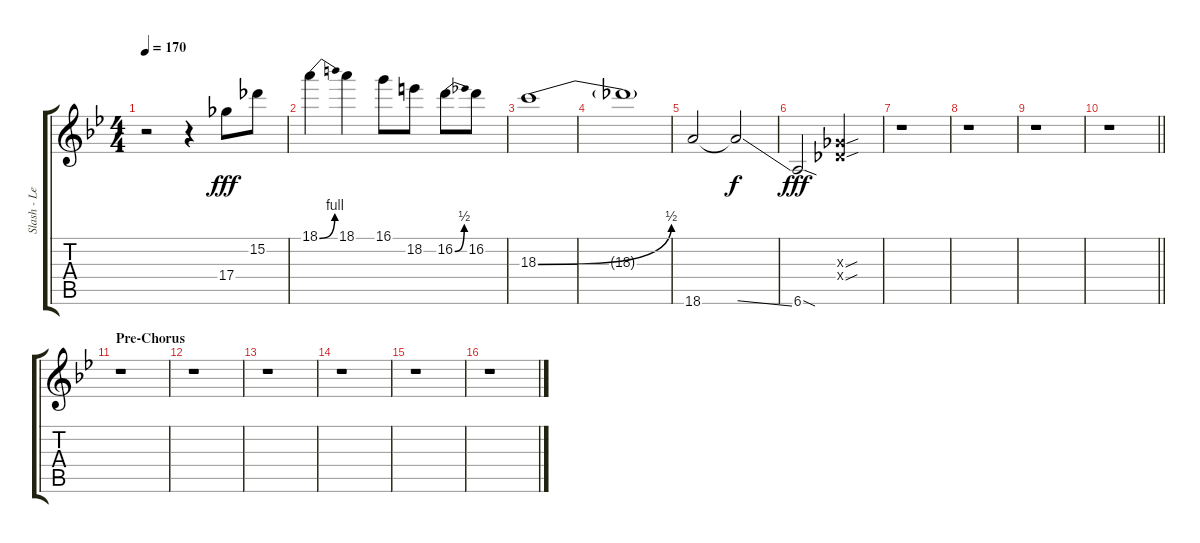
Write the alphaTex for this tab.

\track ("Slash - Lead Guitar" "Slash - Le") {instrument distortionguitar}
\staff {score tabs}
\tuning (Eb4 Bb3 Gb3 Db3 Ab2 Eb2) {hide}
\ts (4 4)
\tempo 170
\clef g2
\ks bb
r.2{dy fff} r.4 17.4.8 15.2.8 |
18.1{be (bend 0 0 60 4)}.4 18.1.4 16.1.8 18.2.8 16.2{be (bend 0 0 60 2)}.8 16.2.8 |
18.3{be (bend 0 0 60 2)}.1 |
18.3{t}.1{volume 0} |
18.6.2{volume 16} 18.6{ss t}.2{dy f} |
6.6{sod}.2{dy fff} (0.3{sou x} 0.4{sou x}).2 |
r.1 |
r.1 |
r.1 |
\barLineRight lightlight
r.1 |
\section ("" "Pre-Chorus")
r.1 |
r.1 |
r.1 |
r.1 |
r.1 |
r.1
